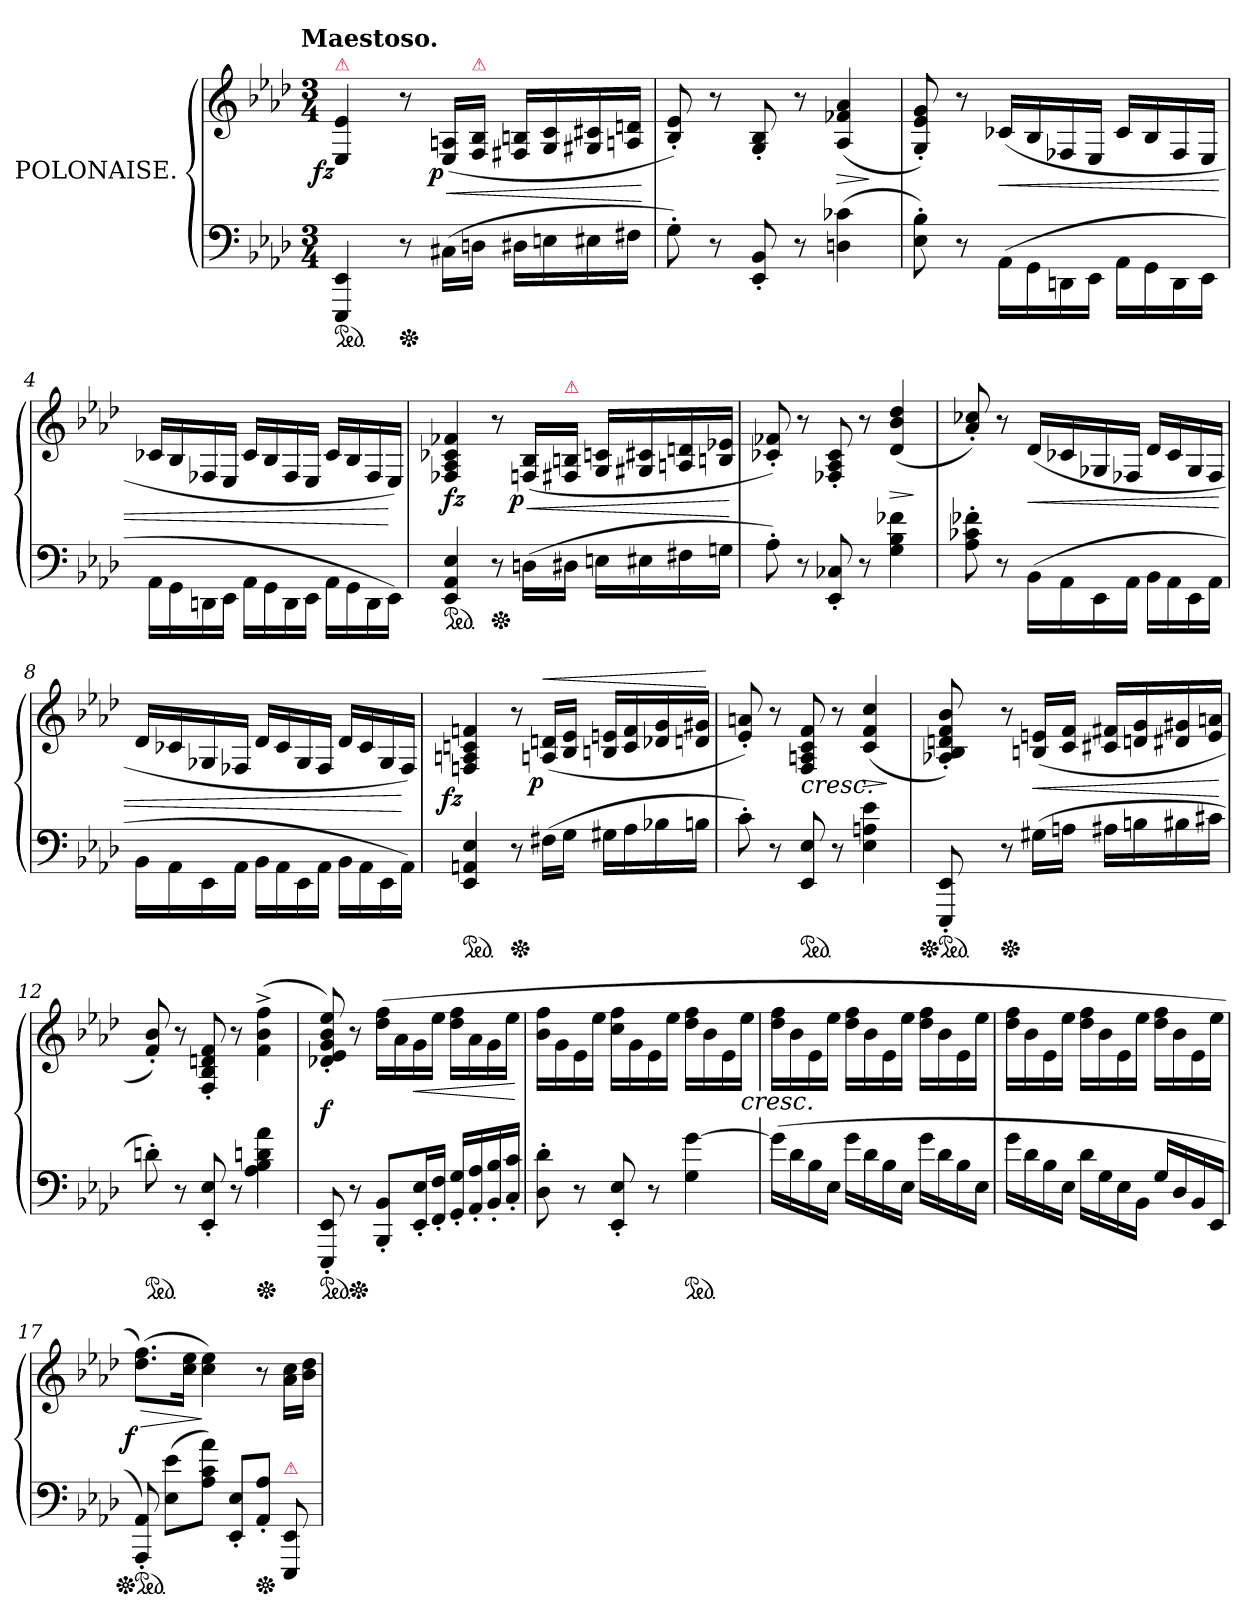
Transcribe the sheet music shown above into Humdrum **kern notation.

**kern	**kern	**dynam
*part1	*part1	*part1
*staff2	*staff1	*staff1/2
*I"POLONAISE.	*	*
*clefF4	*clefG2	*
*k[b-e-a-d-]	*k[b-e-a-d-]	*
*A-:	*A-:	*
!!LO:TX:omd:t=Maestoso.
*M3/4	*M3/4	*
=1	=1	=1
!	!LO:TX:a:color=crimson:t=⚠	!
!	!	!LO:DY:rj
*ped	*	*
4EEE-/ 4EE-/	4E- 4e-	fz
*Xped	*	*
8r	8r	.
!	!	!LO:DY:n=1:rj
(<16C#X\LL	(>16E-/ 16An/LL	< p
!	!LO:TX:a:color=crimson:t=⚠	!
16Dn\JJ	16F/ 16B-/JJ	.
16D#X\LL	16F#X/ 16Bn/LL	.
16En\	16G/ 16c/	.
16E#X	16G#X 16c#X	.
16F#X\JJ	16An/ 16dn/JJ	.
.	.	[
=2	=2	=2
8G'>\)	8B-'< 8e-'<)	.
8r	8r	.
8EE-'< 8BB-'<	8G'< 8B-'<	.
8r	8r	.
(>4Dn 4c-X	(>4A- 4f-X 4a-	>
.	.	]
=3	=3	=3
8E-'> 8B-'>)	8G'> 8e-'> 8g'>)	.
8r	8r	.
(<16AA-LL	(>16c-XLL	<
16GG\	16B-/	.
16DDn	16F-X	.
16EE-\JJ	16E-/JJ	.
16AA-\LL	16c-/LL	.
16GG\	16B-/	.
16DD\	16F-/	.
16EE-\JJ	16E-/JJ	.
=4	=4	=4
16AA-LL	16c-XLL	.
16GG\	16B-/	.
16DDn	16F-X	.
16EE-\JJ	16E-/JJ	.
16AA-\LL	16c-/LL	.
16GG\	16B-/	.
16DD\	16F-/	.
16EE-\JJ	16E-/JJ	.
16AA-\LL	16c-/LL	.
16GG\	16B-/	.
16DD\	16F-/	.
16EE-\JJ)	16E-/JJ)	[
=5	=5	=5
*ped	*	*
4EE- 4AA- 4E-	4F-X 4A- 4c-X 4f-X	fz
*Xped	*	*
8r	8r	.
!	!	!LO:DY:n=1:rj
(<16Dn\LL	(>16Fn/ 16B-/LL	< p
!	!LO:TX:a:color=crimson:t=⚠	!
16D#X\JJ	16F#X/ 16Bn/JJ	.
16En\LL	16G/ 16cn/LL	.
16E#X	16G#X 16c#X	.
16F#X\	16An/ 16dn/	.
16Gn\JJ	16Bn/ 16e-X/JJ	.
.	.	[
=6	=6	=6
8A-'>\)	8c-X'> 8f-X'>)	.
8r	8r	.
8EE-'< 8C-X'<	8F-X'< 8A-'< 8c-'<	.
8r	8r	.
4G 4B- 4f-X	(<4d- 4b- 4dd-	>
.	.	]
=7	=7	=7
8A-'> 8c-X'> 8f-X'>	8a-'</ 8cc-X'</)	.
8r	8r	.
(<16BB-\LL	(>16d-/LL	<
16AA-	16c-X	.
16EE-	16G-X	.
16AA-\JJ	16F-X/JJ	.
16BB-\LL	16d-/LL	.
16AA-	16c-	.
16EE-\	16G-/	.
16AA-\JJ	16F-/JJ	.
=8	=8	=8
16BB-\LL	16d-/LL	.
16AA-	16c-X	.
16EE-	16G-X	.
16AA-JJ	16F-XJJ	.
16BB-\LL	16d-/LL	.
16AA-\	16c-/	.
16EE-\	16G-/	.
16AA-\JJ	16F-/JJ	.
16BB-\LL	16d-/LL	.
16AA-\	16c-/	.
16EE-\	16G-/	.
16AA-\JJ)	16F-/JJ)	[
=9	=9	=9
!	!	!LO:DY:rj
*ped	*	*
4EE- 4AAn 4E-	4Fn 4An 4cn 4fn	fz
*Xped	*	*
8r	8r	.
!	!	!LO:HP:a
!	!	!LO:DY:n=1:rj
(<16F#X\LL	(>16An/ 16dn/LL	< p
16G\JJ	16B-/ 16e-/JJ	.
16G#XLL	16Bn 16enLL	.
16A-	16c 16f	.
16B-X	16d-X 16g	.
16BnJJ	16dn 16g#XJJ	.
.	.	[
=10	=10	=10
8c'>\)	8e-'> 8an'>)	.
8r	8r	.
!	!LO:TX:c:i:t=cresc.	!
*ped	*	*
8EE- 8E-	8F 8An 8c 8f	.
8r	8r	.
4E- 4An 4e-	(>4c 4f 4cc	>
.	.	]
=11	=11	=11
*Xped	*	*
*ped	*	*
8EEE-'< 8EE-'<	8A-X'>/ 8B-'>/ 8dn'>/ 8f'>/ 8b-'>/)	.
8ryy	8ryy	.
*Xped	*	*
8r	8r	.
(<16G#XLL	(<16Bn 16enLL	<
16AnJJ	16c 16fJJ	.
16A#XLL	16c#X 16f#XLL	.
16Bn	16dn 16g	.
16B#X	16d#X 16g#X	.
16c#XJJ	16e 16anJJ	.
.	.	[
=12	=12	=12
*ped	*	*
8dn'>)	8f'</ 8b-'</)	.
8r	8r	.
8EE-'< 8E-'<	8F'</ 8B-'</ 8dn'</ 8f'</	.
8r	8r	.
*Xped	*	*
4A- 4B- 4dn 4a-	(>4f^<\ 4b-^<\ 4ff^<\	.
=13	=13	=13
*ped	*	*
8EEE-'< 8EE-'<	8d-X'> 8e-'> 8g'> 8b-'> 8ee-'>)	f
*Xped	*	*
8r	8r	.
8BBB-'</ 8BB-'</L	(>16dd- 16ffLL	.
.	16a-	.
!	!	!LO:HP:b
16EE-'< 16E-'<L	16g	<
16FF'< 16F'<JJ	16ee-JJ	.
16GG'</ 16G'</LL	16dd- 16ffLL	.
16AA-'< 16A-'<	16a-	.
16BB-'< 16B-'<	16g	.
16C'< 16c'<JJ	16ee-JJ	.
.	.	[
=14	=14	=14
8D-'> 8d-'>	16b-\ 16ff\LL	.
.	16g	.
8r	16e-	.
.	16ee-JJ	.
8EE-'</ 8E-'</	16cc\ 16ff\LL	.
.	16g	.
8r	16e-	.
.	16ee-JJ	.
*ped	*	*
4G [4g	16dd- 16ffLL	.
.	16b-	.
.	16e-	.
!	!LO:TX:c:i:t=cresc.	!
.	16ee-JJ	.
=15	=15	=15
(>16gLL]	16dd- 16ffLL	.
16d-	16b-	.
16B-	16e-	.
16E-JJ	16ee-JJ	.
16gLL	16dd- 16ffLL	.
16d-	16b-	.
16B-	16e-	.
16E-JJ	16ee-JJ	.
16gLL	16dd- 16ffLL	.
16d-	16b-	.
16B-	16e-	.
16E-JJ	16ee-JJ	.
=16	=16	=16
16gLL	16dd- 16ffLL	.
16d-	16b-	.
16B-	16e-	.
16E-JJ	16ee-JJ	.
16d-LL	16dd- 16ffLL	.
16G	16b-	.
16E-	16e-	.
16BB-JJ	16ee-JJ	.
16GLL	16dd- 16ffLL	.
16D-	16b-	.
16BB-	16e-	.
16EE-JJ	16ee-JJ	.
=17	=17	=17
!	!	!LO:DY:n=1:rj
*Xped	*	*
*ped	*	*
8AAA-'< 8AA-'<)	(>8.dd- 8.ffL)	> f
(>8E- 8e-L	.	.
.	16cc 16ee-Jk	.
8A- 8c 8a-J)	4cc 4ee-)	]
8EE-'< 8E-'<L	.	.
*Xped	*	*
8AA-'< 8A-'<J	8r	.
!LO:TX:a:color=crimson:t=⚠	!	!
8EEE- 8EE-	16a- 16ccLL	.
.	16b- 16dd-JJ	.
=	=	=
*-	*-	*-
